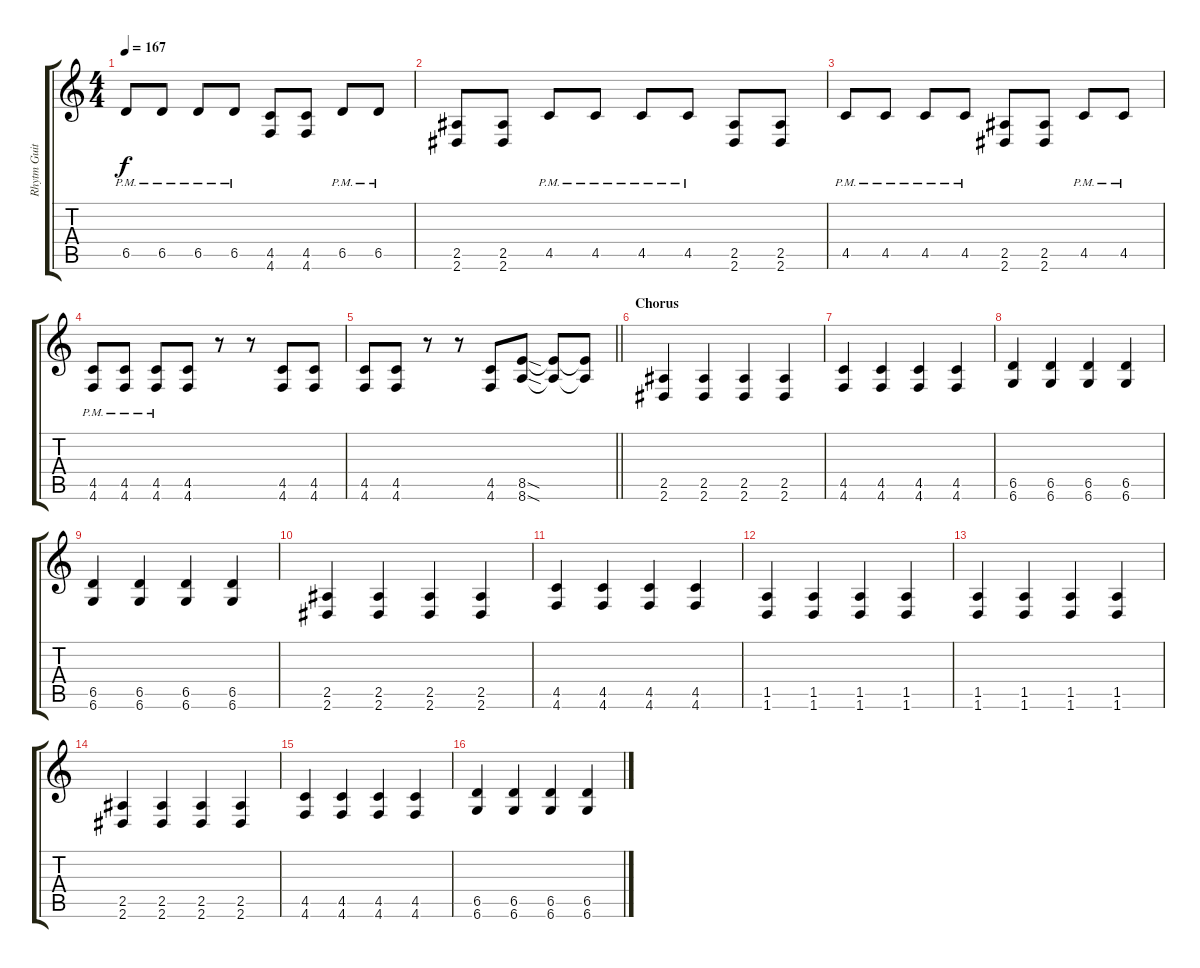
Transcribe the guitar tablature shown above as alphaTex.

\track ("Rhytm Guitar [R]" "Rhytm Guit") {instrument distortionguitar}
\staff {score tabs}
\tuning (Eb4 Bb3 Gb3 Db3 Ab2 Db2) {hide}
\ts (4 4)
\tempo 167
\clef g2
\ks c
6.5{pm}.8{dy f} 6.5{pm}.8 6.5{pm}.8 6.5{pm}.8 (4.5 4.6).8 (4.5 4.6).8 6.5{pm}.8 6.5{pm}.8 |
(2.5 2.6).8 (2.5 2.6).8 4.5{pm}.8 4.5{pm}.8 4.5{pm}.8 4.5{pm}.8 (2.5 2.6).8 (2.5 2.6).8 |
4.5{pm}.8 4.5{pm}.8 4.5{pm}.8 4.5{pm}.8 (2.5 2.6).8 (2.5 2.6).8 4.5{pm}.8 4.5{pm}.8 |
(4.5{pm} 4.6{pm}).8 (4.5{pm} 4.6{pm}).8 (4.5{pm} 4.6{pm}).8 (4.5 4.6).8 r.8 r.8 (4.5 4.6).8 (4.5 4.6).8 |
\barLineRight lightlight
(4.5 4.6).8 (4.5 4.6).8 r.8 r.8 (4.5 4.6).8 (8.5{sod} 8.6{sod}).8 (8.5{t} 8.6{t}).8 (8.5{t} 8.6{t}).8 |
\section ("" "Chorus")
(2.5 2.6).4 (2.5 2.6).4 (2.5 2.6).4 (2.5 2.6).4 |
(4.5 4.6).4 (4.5 4.6).4 (4.5 4.6).4 (4.5 4.6).4 |
(6.5 6.6).4 (6.5 6.6).4 (6.5 6.6).4 (6.5 6.6).4 |
(6.5 6.6).4 (6.5 6.6).4 (6.5 6.6).4 (6.5 6.6).4 |
(2.5 2.6).4 (2.5 2.6).4 (2.5 2.6).4 (2.5 2.6).4 |
(4.5 4.6).4 (4.5 4.6).4 (4.5 4.6).4 (4.5 4.6).4 |
(1.5 1.6).4 (1.5 1.6).4 (1.5 1.6).4 (1.5 1.6).4 |
(1.5 1.6).4 (1.5 1.6).4 (1.5 1.6).4 (1.5 1.6).4 |
(2.5 2.6).4 (2.5 2.6).4 (2.5 2.6).4 (2.5 2.6).4 |
(4.5 4.6).4 (4.5 4.6).4 (4.5 4.6).4 (4.5 4.6).4 |
(6.5 6.6).4 (6.5 6.6).4 (6.5 6.6).4 (6.5 6.6).4
